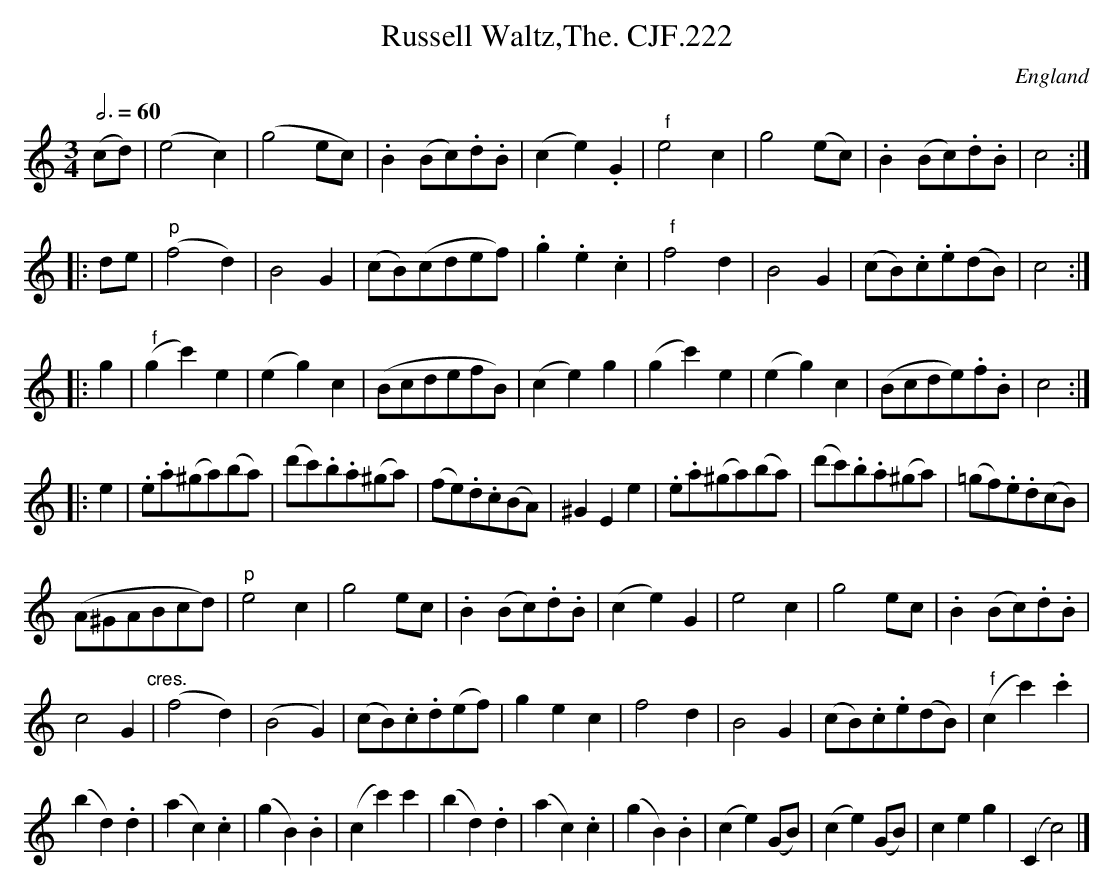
X:1
T:Russell Waltz,The. CJF.222
O:England
M:3/4
L:1/8
Q:3/4=60
K:C major
(cd)|(e4c2)|(g4ec)|.B2(Bc).d.B|(c2e2).G2|\
" f"e4c2|g4(ec)|.B2(Bc).d.B|c4:|!
|:de|"p"(f4d2)|B4G2|(cB)(cdef)|.g2.e2.c2|\
" f"f4d2|B4G2|(cB).c.e(dB)|c4:|!
|:g2|" f"(g2c'2)e2|(e2g2)c2|(BcdefB)|(c2e2)g2|\
(g2c'2)e2|(e2g2)c2|(Bcde).f.B|c4:|!
|:e2|.e.a(^ga)(ba)|(d'c').b.a(^ga)|(fe).d.c(BA)|\
^G2E2e2|.e.a(^ga)(ba)|(d'c').b.a(^ga)|(=gf).e.d(cB)|!
(A^GABcd)|"p"e4c2|g4ec|.B2(Bc).d.B|\
(c2e2)G2|e4c2|g4ec|.B2(Bc).d.B|!
c4G2" cres."|(f4d2)|(B4G2)|(cB).c.d(ef)|\
g2e2c2|f4d2|B4G2|(cB).c.e(dB)|" f"(c2c'2).c'2|!
(b2d2).d2|(a2c2).c2|(g2B2).B2|(c2c'2)c'2|(b2d2).d2|\
(a2c2).c2|(g2B2).B2|(c2e2)(GB)|(c2e2)(GB)|c2e2g2|(C2c4)|]
